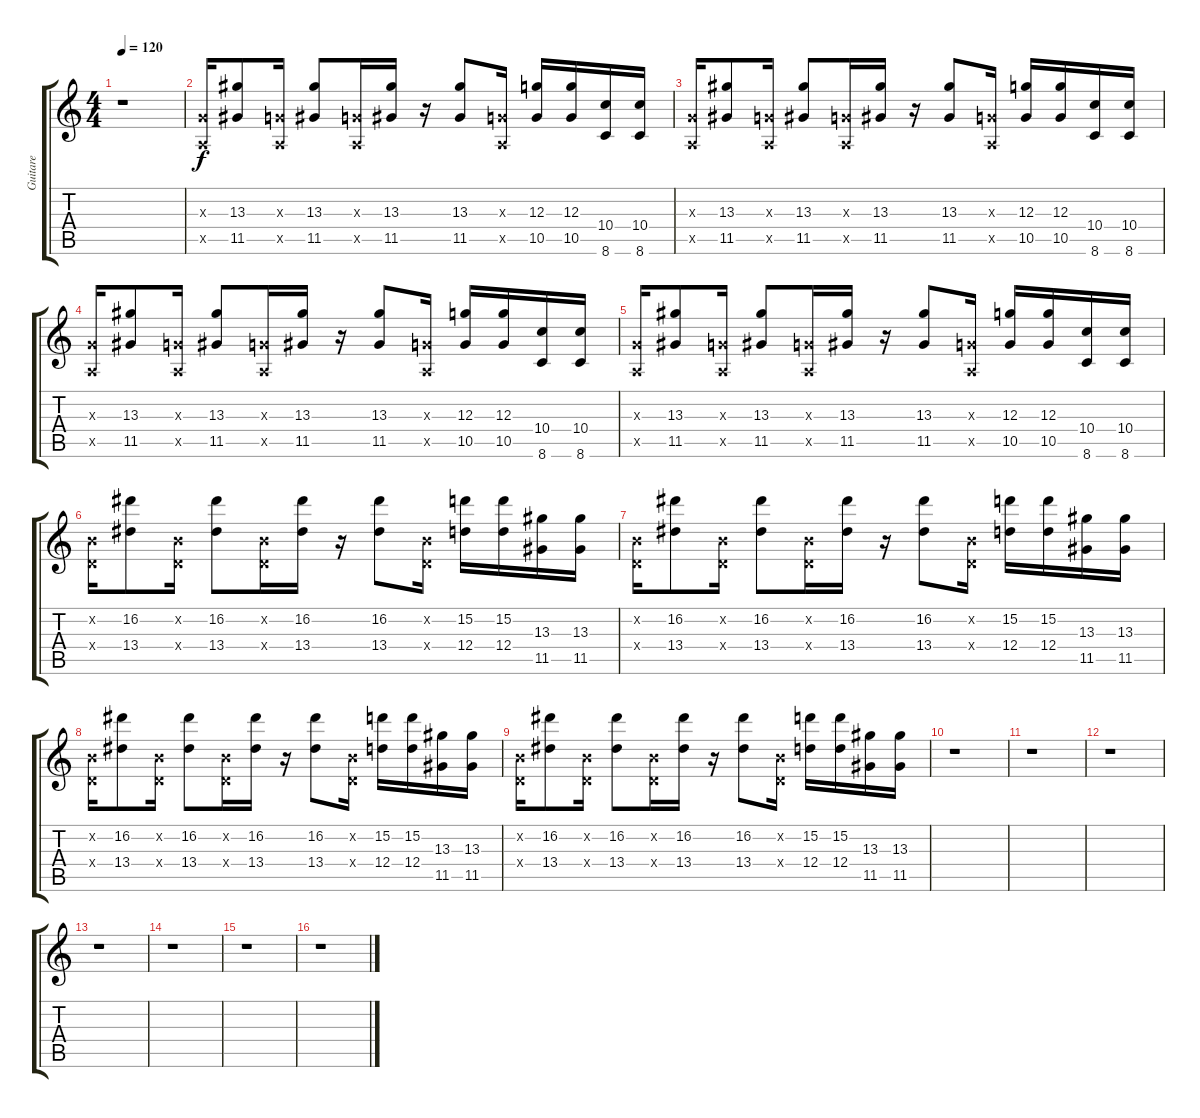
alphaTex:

\track ("Guitare" "Guitare") {instrument distortionguitar}
\staff {score tabs}
\tuning (E4 B3 G3 D3 A2 E2) {hide}
\ts (4 4)
\tempo 120
\clef g2
\ks c
r.1{dy f} |
(0.3{x} 0.5{x}).16 (13.3 11.5).8 (0.3{x} 0.5{x}).16 (13.3 11.5).8 (0.3{x} 0.5{x}).16 (13.3 11.5).16 r.16 (13.3 11.5).8 (0.3{x} 0.5{x}).16 (12.3 10.5).16 (12.3 10.5).16 (10.4 8.6).16 (10.4 8.6).16 |
(0.3{x} 0.5{x}).16 (13.3 11.5).8 (0.3{x} 0.5{x}).16 (13.3 11.5).8 (0.3{x} 0.5{x}).16 (13.3 11.5).16 r.16 (13.3 11.5).8 (0.3{x} 0.5{x}).16 (12.3 10.5).16 (12.3 10.5).16 (10.4 8.6).16 (10.4 8.6).16 |
(0.3{x} 0.5{x}).16 (13.3 11.5).8 (0.3{x} 0.5{x}).16 (13.3 11.5).8 (0.3{x} 0.5{x}).16 (13.3 11.5).16 r.16 (13.3 11.5).8 (0.3{x} 0.5{x}).16 (12.3 10.5).16 (12.3 10.5).16 (10.4 8.6).16 (10.4 8.6).16 |
(0.3{x} 0.5{x}).16 (13.3 11.5).8 (0.3{x} 0.5{x}).16 (13.3 11.5).8 (0.3{x} 0.5{x}).16 (13.3 11.5).16 r.16 (13.3 11.5).8 (0.3{x} 0.5{x}).16 (12.3 10.5).16 (12.3 10.5).16 (10.4 8.6).16 (10.4 8.6).16 |
(0.2{x} 0.4{x}).16 (16.2 13.4).8 (0.2{x} 0.4{x}).16 (16.2 13.4).8 (0.2{x} 0.4{x}).16 (16.2 13.4).16 r.16 (16.2 13.4).8 (0.2{x} 0.4{x}).16 (15.2 12.4).16 (15.2 12.4).16 (13.3 11.5).16 (13.3 11.5).16 |
(0.2{x} 0.4{x}).16 (16.2 13.4).8 (0.2{x} 0.4{x}).16 (16.2 13.4).8 (0.2{x} 0.4{x}).16 (16.2 13.4).16 r.16 (16.2 13.4).8 (0.2{x} 0.4{x}).16 (15.2 12.4).16 (15.2 12.4).16 (13.3 11.5).16 (13.3 11.5).16 |
(0.2{x} 0.4{x}).16 (16.2 13.4).8 (0.2{x} 0.4{x}).16 (16.2 13.4).8 (0.2{x} 0.4{x}).16 (16.2 13.4).16 r.16 (16.2 13.4).8 (0.2{x} 0.4{x}).16 (15.2 12.4).16 (15.2 12.4).16 (13.3 11.5).16 (13.3 11.5).16 |
(0.2{x} 0.4{x}).16 (16.2 13.4).8 (0.2{x} 0.4{x}).16 (16.2 13.4).8 (0.2{x} 0.4{x}).16 (16.2 13.4).16 r.16 (16.2 13.4).8 (0.2{x} 0.4{x}).16 (15.2 12.4).16 (15.2 12.4).16 (13.3 11.5).16 (13.3 11.5).16 |
r.1 |
r.1 |
r.1 |
r.1 |
r.1 |
r.1 |
r.1
